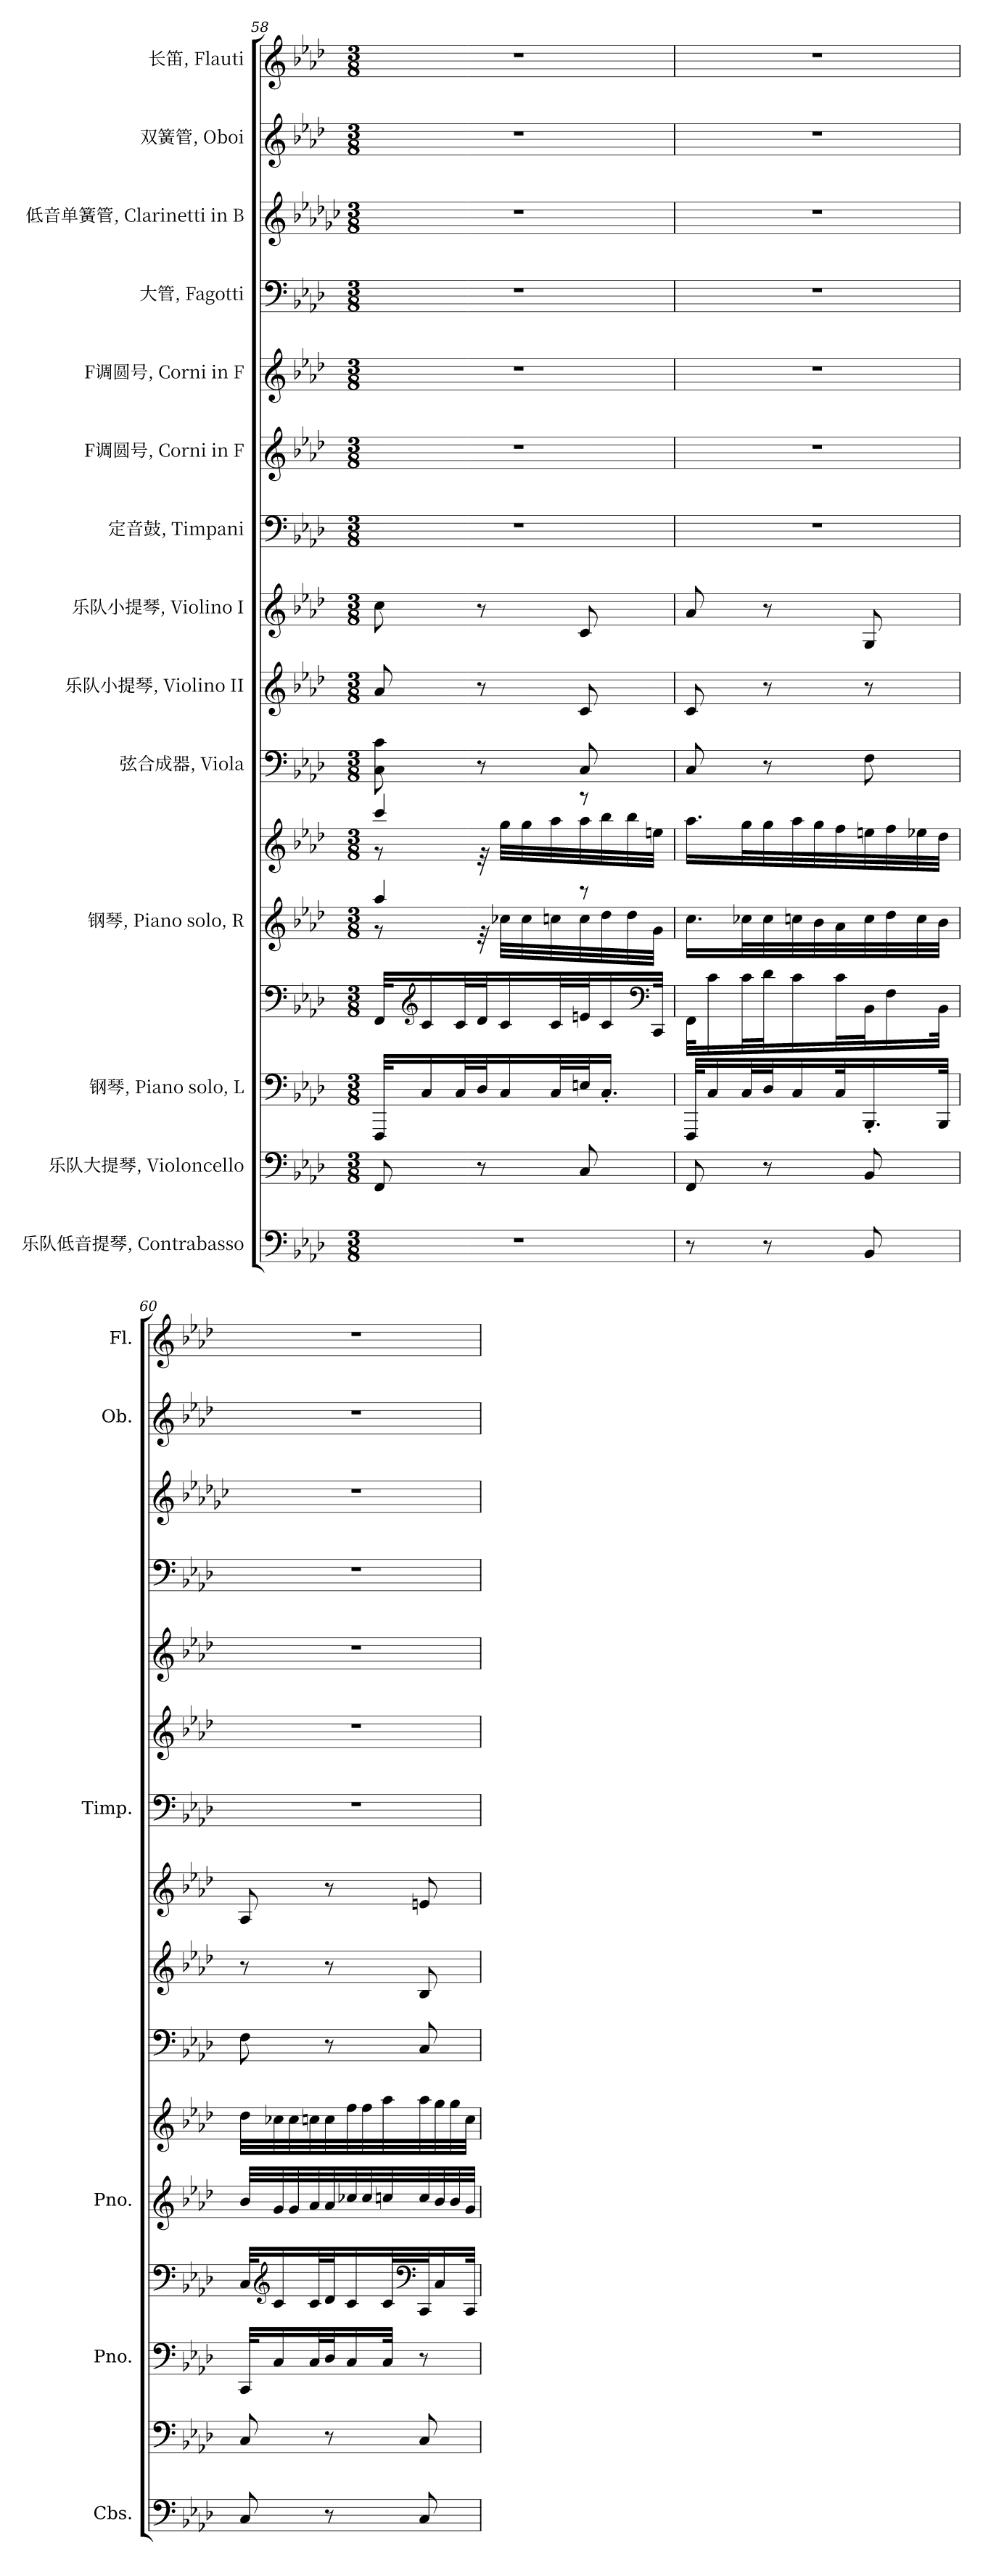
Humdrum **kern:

**kern	**kern	**kern	**kern	**kern	**kern	**kern	**kern	**kern	**kern	**kern	**kern	**kern	**kern	**kern	**kern
*part14	*part13	*part12	*part12	*part11	*part11	*part10	*part9	*part8	*part7	*part6	*part5	*part4	*part3	*part2	*part1
*staff16	*staff15	*staff14	*staff13	*staff12	*staff11	*staff10	*staff9	*staff8	*staff7	*staff6	*staff5	*staff4	*staff3	*staff2	*staff1
*I"乐队低音提琴, Contrabasso	*I"乐队大提琴, Violoncello	*I"钢琴, Piano solo, L	*	*I"钢琴, Piano solo, R	*	*I"弦合成器, Viola	*I"乐队小提琴, Violino II	*I"乐队小提琴, Violino I	*I"定音鼓, Timpani	*I"F调圆号, Corni in F	*I"F调圆号, Corni in F	*I"大管, Fagotti	*I"低音单簧管, Clarinetti in B	*I"双簧管, Oboi	*I"长笛, Flauti
*I'Cbs.	*	*I'Pno.	*	*I'Pno.	*	*	*	*	*I'Timp.	*	*	*	*	*I'Ob.	*I'Fl.
!!LO:PB:g=z
*clefF4	*clefF4	*clefF4	*clefF4	*clefG2	*clefG2	*clefF4	*clefG2	*clefG2	*clefF4	*clefG2	*clefG2	*clefF4	*clefG2	*clefG2	*clefG2
*ITrd7c12	*	*	*	*	*	*	*	*	*	*ITrd4c7	*ITrd4c7	*	*ITrd8c14	*	*
*k[b-e-a-d-]	*k[b-e-a-d-]	*k[b-e-a-d-]	*k[b-e-a-d-]	*k[b-e-a-d-]	*k[b-e-a-d-]	*k[b-e-a-d-]	*k[b-e-a-d-]	*k[b-e-a-d-]	*k[b-e-a-d-]	*k[b-e-a-d-g-]	*k[b-e-a-d-g-]	*k[b-e-a-d-]	*k[b-e-a-d-g-c-]	*k[b-e-a-d-]	*k[b-e-a-d-]
*M3/8	*M3/8	*M3/8	*M3/8	*M3/8	*M3/8	*M3/8	*M3/8	*M3/8	*M3/8	*M3/8	*M3/8	*M3/8	*M3/8	*M3/8	*M3/8
*MM21	*MM21	*MM21	*MM21	*MM21	*MM21	*MM21	*MM21	*MM21	*MM21	*MM21	*MM21	*MM21	*MM21	*MM21	*MM21
=58	=58	=58	=58	=58	=58	=58	=58	=58	=58	=58	=58	=58	=58	=58	=58
*	*	*	*	*^	*^	*	*	*	*	*	*	*	*	*	*
4.r	8FF/	32FFF/KLL	32FF/KLL	4aa-/	8r	4ccc/	8r	8C\ 8c\	8a-/	8cc\	4.r	4.r	4.r	4.r	4.r	4.r	4.r
*	*	*	*clefG2	*	*	*	*	*	*	*	*	*	*	*	*	*	*
.	.	16C/	16c/	.	.	.	.	.	.	.	.	.	.	.	.	.	.
.	.	32C/L	32c/L	.	.	.	.	.	.	.	.	.	.	.	.	.	.
.	8r	32D-/J	32d-/J	.	32r	.	32r	8r	8r	8r	.	.	.	.	.	.	.
.	.	16C/	16c/	.	32cc-X\LLL	.	32gg\LLL	.	.	.	.	.	.	.	.	.	.
.	.	.	.	.	32cc-\	.	32gg\	.	.	.	.	.	.	.	.	.	.
.	.	32C/L	32c/L	.	32ccn\	.	32aa-\	.	.	.	.	.	.	.	.	.	.
.	8C/	32En/J	32en/J	8r	32cc\	8r	32aa-\	8C/	8c/	8c/	.	.	.	.	.	.	.
.	.	16.C'/JJ	16c/	.	32dd-\	.	32bb-\	.	.	.	.	.	.	.	.	.	.
.	.	.	.	.	32dd-\	.	32bb-\	.	.	.	.	.	.	.	.	.	.
*	*	*	*clefF4	*	*	*	*	*	*	*	*	*	*	*	*	*	*
.	.	.	32CC/JJk	.	32g\JJJ	.	32een\JJJ	.	.	.	.	.	.	.	.	.	.
*	*	*	*	*v	*v	*	*	*	*	*	*	*	*	*	*	*	*
*	*	*	*	*	*v	*v	*	*	*	*	*	*	*	*	*	*
=59	=59	=59	=59	=59	=59	=59	=59	=59	=59	=59	=59	=59	=59	=59	=59
*	*	*	*	*	*	*	*	*	*	*	*	*	*	*	*MM20
8r	8FF/	32FFF/KLL	32FF\KLL	16.cc\LL	16.aa-\LL	8C/	8c/	8a-/	4.r	4.r	4.r	4.r	4.r	4.r	4.r
.	.	16C/	16c\	.	.	.	.	.	.	.	.	.	.	.	.
.	.	32C/L	32c\L	32cc-X\L	32gg\L	.	.	.	.	.	.	.	.	.	.
8r	8r	32D-/J	32d-\J	32cc-\	32gg\	8r	8r	8r	.	.	.	.	.	.	.
.	.	16C/	16c\	32ccn\	32aa-\	.	.	.	.	.	.	.	.	.	.
.	.	.	.	32b-\	32gg\	.	.	.	.	.	.	.	.	.	.
.	.	32C/K	32c\L	32a-\	32ff\	.	.	.	.	.	.	.	.	.	.
8BBB-/	8BB-/	16.BBB-'/	32BB-\J	32cc\	32een\	8F\	8r	8G/	.	.	.	.	.	.	.
.	.	.	16F\	32dd-\	32ff\	.	.	.	.	.	.	.	.	.	.
.	.	.	.	32cc\	32ee-X\	.	.	.	.	.	.	.	.	.	.
.	.	32BBB-/JJk	32BB-\JJk	32b-\JJJ	32dd-\JJJ	.	.	.	.	.	.	.	.	.	.
!!LO:PB:g=z
=60	=60	=60	=60	=60	=60	=60	=60	=60	=60	=60	=60	=60	=60	=60	=60
*	*	*	*	*	*	*	*	*	*	*	*	*	*	*	*MM21
8CC/	8C/	32CC/KLL	32C/KLL	32b-/LLL	32dd-\LLL	8F\	8r	8A-/	4.r	4.r	4.r	4.r	4.r	4.r	4.r
*	*	*	*clefG2	*	*	*	*	*	*	*	*	*	*	*	*
.	.	16C/	16c/	32g/	32cc-X\	.	.	.	.	.	.	.	.	.	.
.	.	.	.	32g/	32cc-\	.	.	.	.	.	.	.	.	.	.
.	.	32C/L	32c/L	32a-/	32ccn\	.	.	.	.	.	.	.	.	.	.
8r	8r	32D-/J	32d-/J	32a-/	32cc\	8r	8r	8r	.	.	.	.	.	.	.
.	.	16C/	16c/	32cc-X/	32ff\	.	.	.	.	.	.	.	.	.	.
.	.	.	.	32cc-/	32ff\	.	.	.	.	.	.	.	.	.	.
.	.	32C/JJk	32c/L	32ccn/	32aa-\	.	.	.	.	.	.	.	.	.	.
*	*	*	*clefF4	*	*	*	*	*	*	*	*	*	*	*	*
8CC/	8C/	8r	32CC/J	32cc/	32aa-\	8C/	8B-/	8en/	.	.	.	.	.	.	.
.	.	.	16C/	32b-/	32gg\	.	.	.	.	.	.	.	.	.	.
.	.	.	.	32b-/	32gg\	.	.	.	.	.	.	.	.	.	.
.	.	.	32CC/JJk	32g/JJJ	32cc\JJJ	.	.	.	.	.	.	.	.	.	.
=	=	=	=	=	=	=	=	=	=	=	=	=	=	=	=
*-	*-	*-	*-	*-	*-	*-	*-	*-	*-	*-	*-	*-	*-	*-	*-
